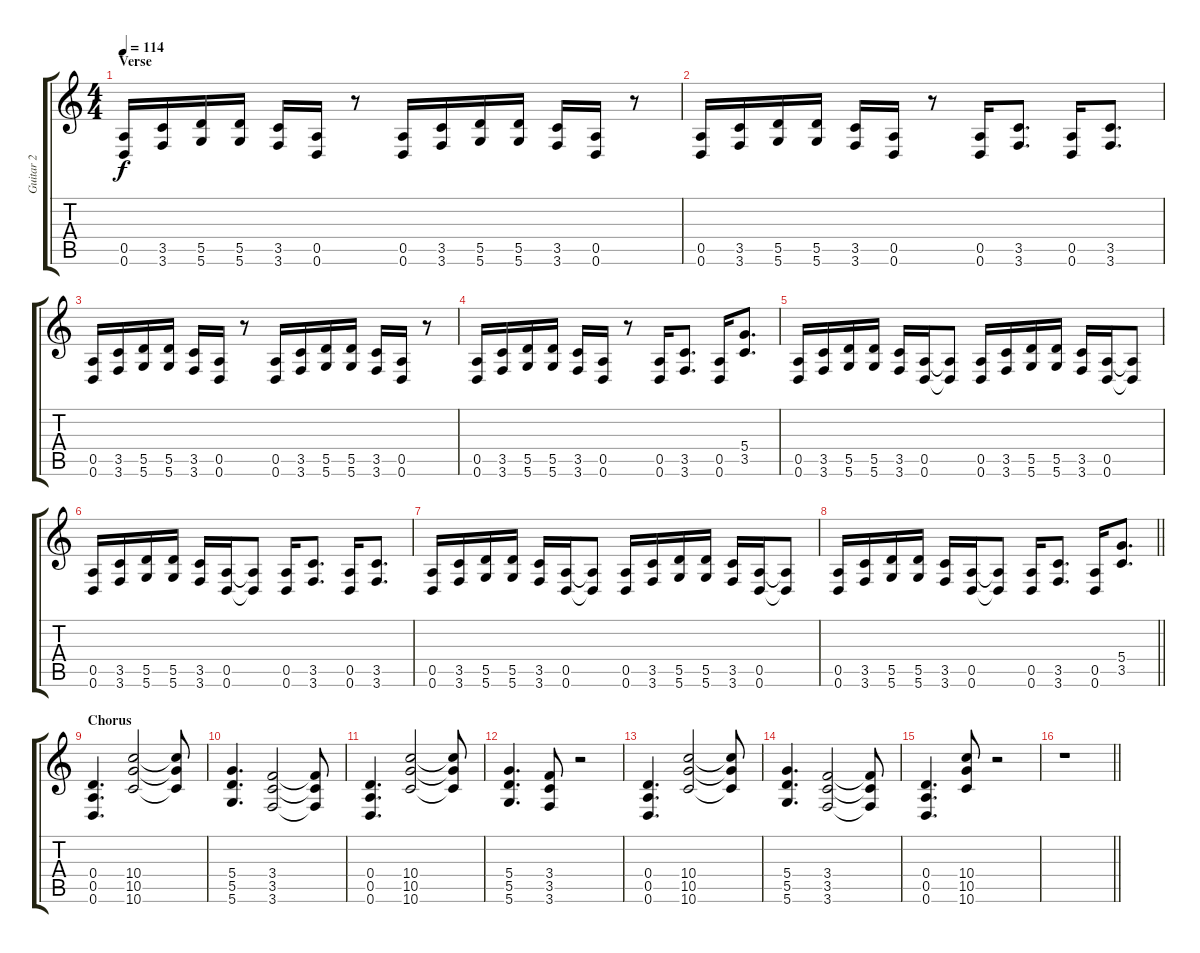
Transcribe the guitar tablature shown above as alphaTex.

\track ("Guitar 2" "Guitar 2") {instrument distortionguitar}
\staff {score tabs}
\tuning (E4 B3 G3 D3 A2 D2) {hide}
\ts (4 4)
\section ("" "Verse")
\tempo 114
\clef g2
\ks c
(0.5 0.6).16{dy f} (3.5 3.6).16 (5.5 5.6).16 (5.5 5.6).16 (3.5 3.6).16 (0.5 0.6).16 r.8 (0.5 0.6).16 (3.5 3.6).16 (5.5 5.6).16 (5.5 5.6).16 (3.5 3.6).16 (0.5 0.6).16 r.8 |
(0.5 0.6).16 (3.5 3.6).16 (5.5 5.6).16 (5.5 5.6).16 (3.5 3.6).16 (0.5 0.6).16 r.8 (0.5 0.6).16 (3.5 3.6).8{d} (0.5 0.6).16 (3.5 3.6).8{d} |
(0.5 0.6).16 (3.5 3.6).16 (5.5 5.6).16 (5.5 5.6).16 (3.5 3.6).16 (0.5 0.6).16 r.8 (0.5 0.6).16 (3.5 3.6).16 (5.5 5.6).16 (5.5 5.6).16 (3.5 3.6).16 (0.5 0.6).16 r.8 |
(0.5 0.6).16 (3.5 3.6).16 (5.5 5.6).16 (5.5 5.6).16 (3.5 3.6).16 (0.5 0.6).16 r.8 (0.5 0.6).16 (3.5 3.6).8{d} (0.5 0.6).16 (5.4 3.5).8{d} |
(0.5 0.6).16 (3.5 3.6).16 (5.5 5.6).16 (5.5 5.6).16 (3.5 3.6).16 (0.5 0.6).16 (0.5{t} 0.6{t}).8 (0.5 0.6).16 (3.5 3.6).16 (5.5 5.6).16 (5.5 5.6).16 (3.5 3.6).16 (0.5 0.6).16 (0.5{t} 0.6{t}).8 |
(0.5 0.6).16 (3.5 3.6).16 (5.5 5.6).16 (5.5 5.6).16 (3.5 3.6).16 (0.5 0.6).16 (0.5{t} 0.6{t}).8 (0.5 0.6).16 (3.5 3.6).8{d} (0.5 0.6).16 (3.5 3.6).8{d} |
(0.5 0.6).16 (3.5 3.6).16 (5.5 5.6).16 (5.5 5.6).16 (3.5 3.6).16 (0.5 0.6).16 (0.5{t} 0.6{t}).8 (0.5 0.6).16 (3.5 3.6).16 (5.5 5.6).16 (5.5 5.6).16 (3.5 3.6).16 (0.5 0.6).16 (0.5{t} 0.6{t}).8 |
\barLineRight lightlight
(0.5 0.6).16 (3.5 3.6).16 (5.5 5.6).16 (5.5 5.6).16 (3.5 3.6).16 (0.5 0.6).16 (0.5{t} 0.6{t}).8 (0.5 0.6).16 (3.5 3.6).8{d} (0.5 0.6).16 (5.4 3.5).8{d} |
\section ("" "Chorus")
(0.4 0.5 0.6).4{d} (10.4 10.5 10.6).2 (10.4{t} 10.5{t} 10.6{t}).8 |
(5.4 5.5 5.6).4{d} (3.4 3.5 3.6).2 (3.4{t} 3.5{t} 3.6{t}).8 |
(0.4 0.5 0.6).4{d} (10.4 10.5 10.6).2 (10.4{t} 10.5{t} 10.6{t}).8 |
(5.4 5.5 5.6).4{d} (3.4 3.5 3.6).8 r.2 |
(0.4 0.5 0.6).4{d} (10.4 10.5 10.6).2 (10.4{t} 10.5{t} 10.6{t}).8 |
(5.4 5.5 5.6).4{d} (3.4 3.5 3.6).2 (3.4{t} 3.5{t} 3.6{t}).8 |
(0.4 0.5 0.6).4{d} (10.4 10.5 10.6).8 r.2 |
\barLineRight lightlight
r.1
